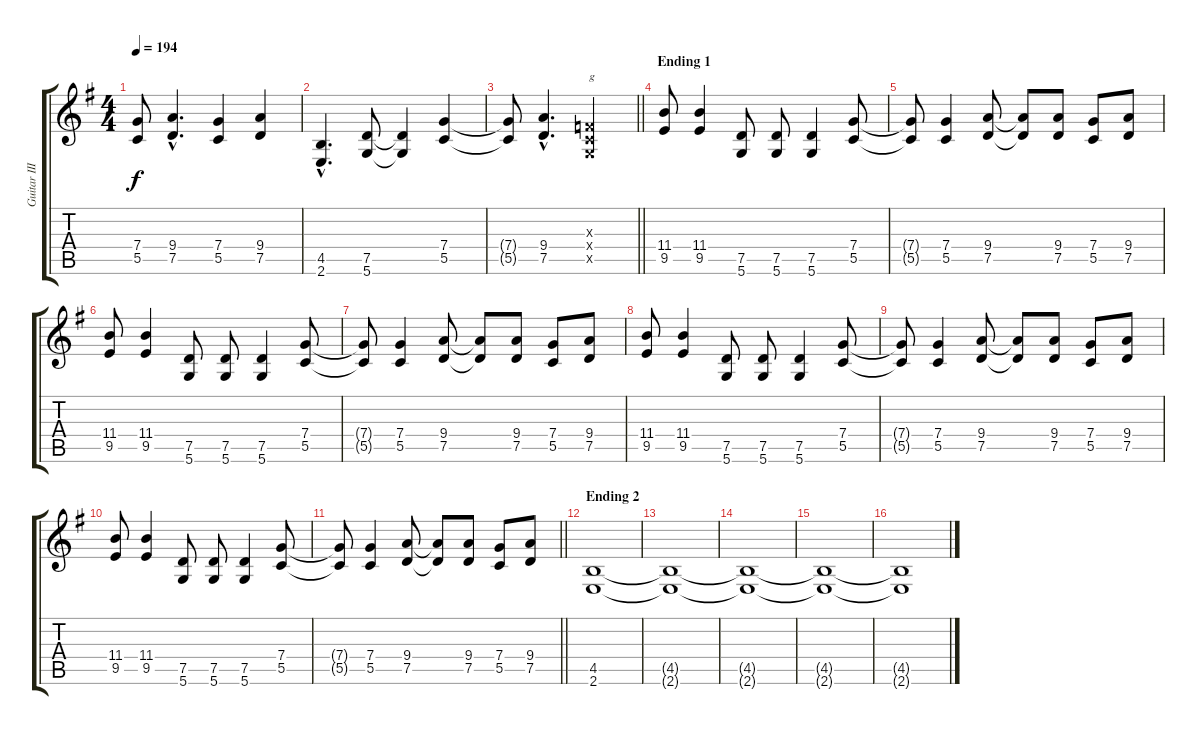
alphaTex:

\track ("Guitar III" "Guitar III") {instrument distortionguitar}
\staff {score tabs}
\tuning (D4 A3 F3 C3 G2 D2) {hide}
\ts (4 4)
\tempo 194
\clef g2
\ks eminor
(7.4{t} 5.5{t}).8{dy f} (9.4{hac} 7.5{hac}).4{d} (7.4 5.5).4 (9.4 7.5).4 |
(4.5{hac} 2.6{hac}).4{d} (7.5 5.6).8 (7.5{t} 5.6{t}).4 (7.4 5.5).4 |
\barLineRight lightlight
(7.4{t} 5.5{t}).8 (9.4{hac} 7.5{hac}).4{d} (0.3{x} 0.4{x} 0.5{x}).2{txt "g"} |
\section ("" "Ending 1")
(11.4 9.5).8 (11.4 9.5).4 (7.5 5.6).8 (7.5 5.6).8 (7.5 5.6).4 (7.4 5.5).8 |
(7.4{t} 5.5{t}).8 (7.4 5.5).4 (9.4 7.5).8 (9.4{t} 7.5{t}).8 (9.4 7.5).8 (7.4 5.5).8 (9.4 7.5).8 |
(11.4 9.5).8 (11.4 9.5).4 (7.5 5.6).8 (7.5 5.6).8 (7.5 5.6).4 (7.4 5.5).8 |
(7.4{t} 5.5{t}).8 (7.4 5.5).4 (9.4 7.5).8 (9.4{t} 7.5{t}).8 (9.4 7.5).8 (7.4 5.5).8 (9.4 7.5).8 |
(11.4 9.5).8 (11.4 9.5).4 (7.5 5.6).8 (7.5 5.6).8 (7.5 5.6).4 (7.4 5.5).8 |
(7.4{t} 5.5{t}).8 (7.4 5.5).4 (9.4 7.5).8 (9.4{t} 7.5{t}).8 (9.4 7.5).8 (7.4 5.5).8 (9.4 7.5).8 |
(11.4 9.5).8 (11.4 9.5).4 (7.5 5.6).8 (7.5 5.6).8 (7.5 5.6).4 (7.4 5.5).8 |
\barLineRight lightlight
(7.4{t} 5.5{t}).8 (7.4 5.5).4 (9.4 7.5).8 (9.4{t} 7.5{t}).8 (9.4 7.5).8 (7.4 5.5).8 (9.4 7.5).8 |
\section ("" "Ending 2")
(4.5 2.6).1 |
(4.5{t} 2.6{t}).1 |
(4.5{t} 2.6{t}).1 |
(4.5{t} 2.6{t}).1 |
(4.5{t} 2.6{t}).1
